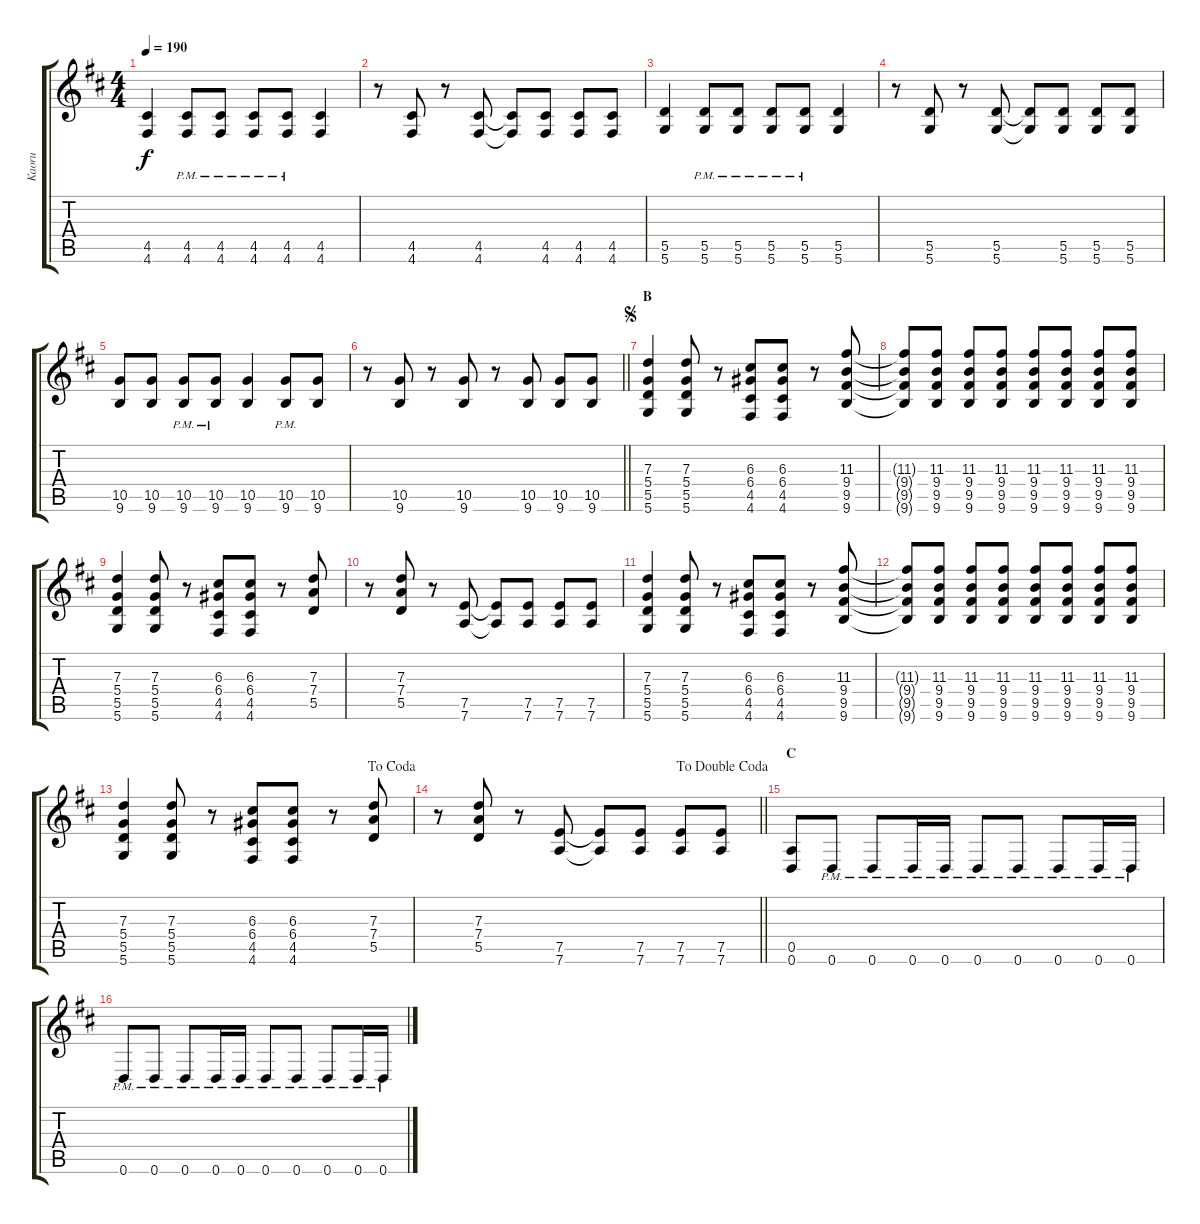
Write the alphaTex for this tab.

\track ("Kaoru" "Kaoru") {instrument overdrivenguitar}
\staff {score tabs}
\tuning (E4 B3 G3 D3 A2 D2) {hide}
\ts (4 4)
\tempo 190
\clef g2
\ks d
(4.5 4.6).4{dy f} (4.5{pm} 4.6{pm}).8 (4.5{pm} 4.6{pm}).8 (4.5{pm} 4.6{pm}).8 (4.5{pm} 4.6{pm}).8 (4.5 4.6).4 |
r.8 (4.5 4.6).8 r.8 (4.5 4.6).8 (4.5{t} 4.6{t}).8 (4.5 4.6).8 (4.5 4.6).8 (4.5 4.6).8 |
(5.5 5.6).4 (5.5{pm} 5.6{pm}).8 (5.5{pm} 5.6{pm}).8 (5.5{pm} 5.6{pm}).8 (5.5{pm} 5.6{pm}).8 (5.5 5.6).4 |
r.8 (5.5 5.6).8 r.8 (5.5 5.6).8 (5.5{t} 5.6{t}).8 (5.5 5.6).8 (5.5 5.6).8 (5.5 5.6).8 |
(10.5 9.6).8 (10.5 9.6).8 (10.5{pm} 9.6{pm}).8 (10.5{pm} 9.6{pm}).8 (10.5 9.6).4 (10.5{pm} 9.6{pm}).8 (10.5 9.6).8 |
\barLineRight lightlight
r.8 (10.5 9.6).8 r.8 (10.5 9.6).8 r.8 (10.5 9.6).8 (10.5 9.6).8 (10.5 9.6).8 |
\section ("" "B")
\jump segno
(7.3 5.4 5.5 5.6).4 (7.3 5.4 5.5 5.6).8 r.8 (6.3 6.4 4.5 4.6).8 (6.3 6.4 4.5 4.6).8 r.8 (11.3 9.4 9.5 9.6).8 |
(11.3{t} 9.4{t} 9.5{t} 9.6{t}).8 (11.3 9.4 9.5 9.6).8 (11.3 9.4 9.5 9.6).8 (11.3 9.4 9.5 9.6).8 (11.3 9.4 9.5 9.6).8 (11.3 9.4 9.5 9.6).8 (11.3 9.4 9.5 9.6).8 (11.3 9.4 9.5 9.6).8 |
(7.3 5.4 5.5 5.6).4 (7.3 5.4 5.5 5.6).8 r.8 (6.3 6.4 4.5 4.6).8 (6.3 6.4 4.5 4.6).8 r.8 (7.3 7.4 5.5).8 |
r.8 (7.3 7.4 5.5).8 r.8 (7.5 7.6).8 (7.5{t} 7.6{t}).8 (7.5 7.6).8 (7.5 7.6).8 (7.5 7.6).8 |
(7.3 5.4 5.5 5.6).4 (7.3 5.4 5.5 5.6).8 r.8 (6.3 6.4 4.5 4.6).8 (6.3 6.4 4.5 4.6).8 r.8 (11.3 9.4 9.5 9.6).8 |
(11.3{t} 9.4{t} 9.5{t} 9.6{t}).8 (11.3 9.4 9.5 9.6).8 (11.3 9.4 9.5 9.6).8 (11.3 9.4 9.5 9.6).8 (11.3 9.4 9.5 9.6).8 (11.3 9.4 9.5 9.6).8 (11.3 9.4 9.5 9.6).8 (11.3 9.4 9.5 9.6).8 |
\jump dacoda
(7.3 5.4 5.5 5.6).4 (7.3 5.4 5.5 5.6).8 r.8 (6.3 6.4 4.5 4.6).8 (6.3 6.4 4.5 4.6).8 r.8 (7.3 7.4 5.5).8 |
\jump dadoublecoda
\barLineRight lightlight
r.8 (7.3 7.4 5.5).8 r.8 (7.5 7.6).8 (7.5{t} 7.6{t}).8 (7.5 7.6).8 (7.5 7.6).8 (7.5 7.6).8 |
\section ("" "C")
(0.5 0.6).8 0.6{pm}.8 0.6{pm}.8 0.6{pm}.16 0.6{pm}.16 0.6{pm}.8 0.6{pm}.8 0.6{pm}.8 0.6{pm}.16 0.6{pm}.16 |
0.6{pm}.8 0.6{pm}.8 0.6{pm}.8 0.6{pm}.16 0.6{pm}.16 0.6{pm}.8 0.6{pm}.8 0.6{pm}.8 0.6{pm}.16 0.6{pm}.16
